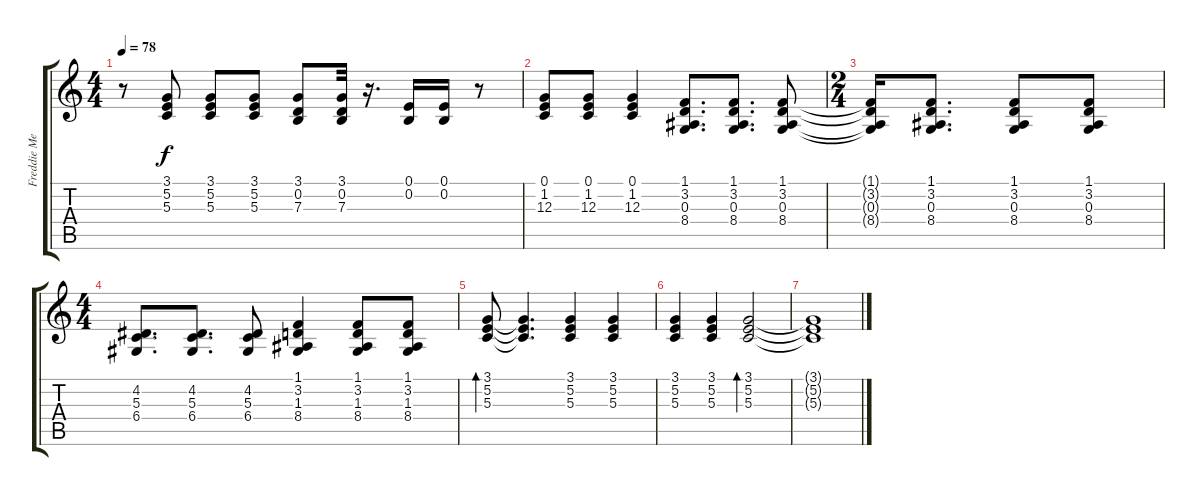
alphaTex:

\track ("Freddie Mercury - Piano RH" "Freddie Me") {instrument acousticgrandpiano}
\staff {score tabs}
\tuning (E4 B3 G3 D3 A2 E2) {hide}
\ts (4 4)
\tempo 78
\clef g2
\ks c
r.8{dy f} (3.1 5.2 5.3).8 (3.1 5.2 5.3).8 (3.1 5.2 5.3).8 (3.1 0.2 7.3).8 (3.1 0.2 7.3).32 r.16{d} (0.1 0.2).16 (0.1 0.2).16 r.8 |
(0.1 1.2 12.3).8 (0.1 1.2 12.3).8 (0.1 1.2 12.3).4 (1.1 3.2 0.3 8.4).8{d} (1.1 3.2 0.3 8.4).8{d} (1.1 3.2 0.3 8.4).8 |
\ts (2 4)
(1.1{t} 3.2{t} 0.3{t} 8.4{t}).16 (1.1 3.2 0.3 8.4).8{d} (1.1 3.2 0.3 8.4).8 (1.1 3.2 0.3 8.4).8 |
\ts (4 4)
(4.2 5.3 6.4).8{d} (4.2 5.3 6.4).8{d} (4.2 5.3 6.4).8 (1.1 3.2 1.3 8.4).4 (1.1 3.2 1.3 8.4).8 (1.1 3.2 1.3 8.4).8 |
(3.1 5.2 5.3).8{bd 240} (3.1{t} 5.2{t} 5.3{t}).4{d} (3.1 5.2 5.3).4 (3.1 5.2 5.3).4 |
(3.1 5.2 5.3).4 (3.1 5.2 5.3).4 (3.1 5.2 5.3).2{bd 240} |
(3.1{t} 5.2{t} 5.3{t}).1
